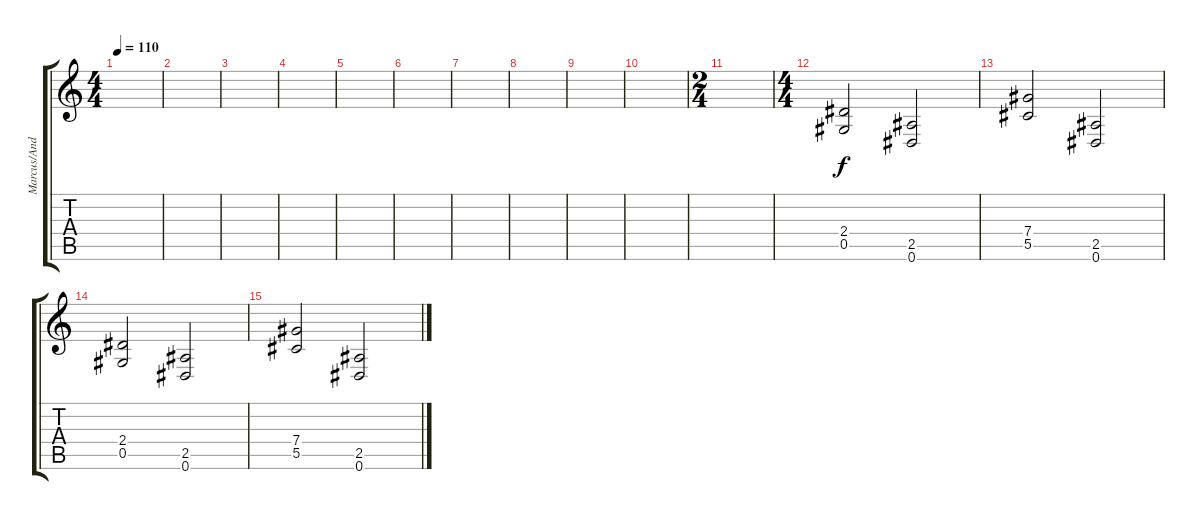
\track ("Marcus/Andre" "Marcus/And") {instrument distortionguitar}
\staff {score tabs}
\tuning (Eb4 Bb3 Gb3 Db3 Ab2 Eb2) {hide}
\ts (4 4)
\tempo 110
\clef g2
\ks c
|
|
|
|
|
|
|
|
|
|
\ts (2 4)
|
\ts (4 4)
(2.4 0.5).2 (2.5 0.6).2 |
(7.4 5.5).2 (2.5 0.6).2 |
(2.4 0.5).2 (2.5 0.6).2 |
(7.4 5.5).2 (2.5 0.6).2
